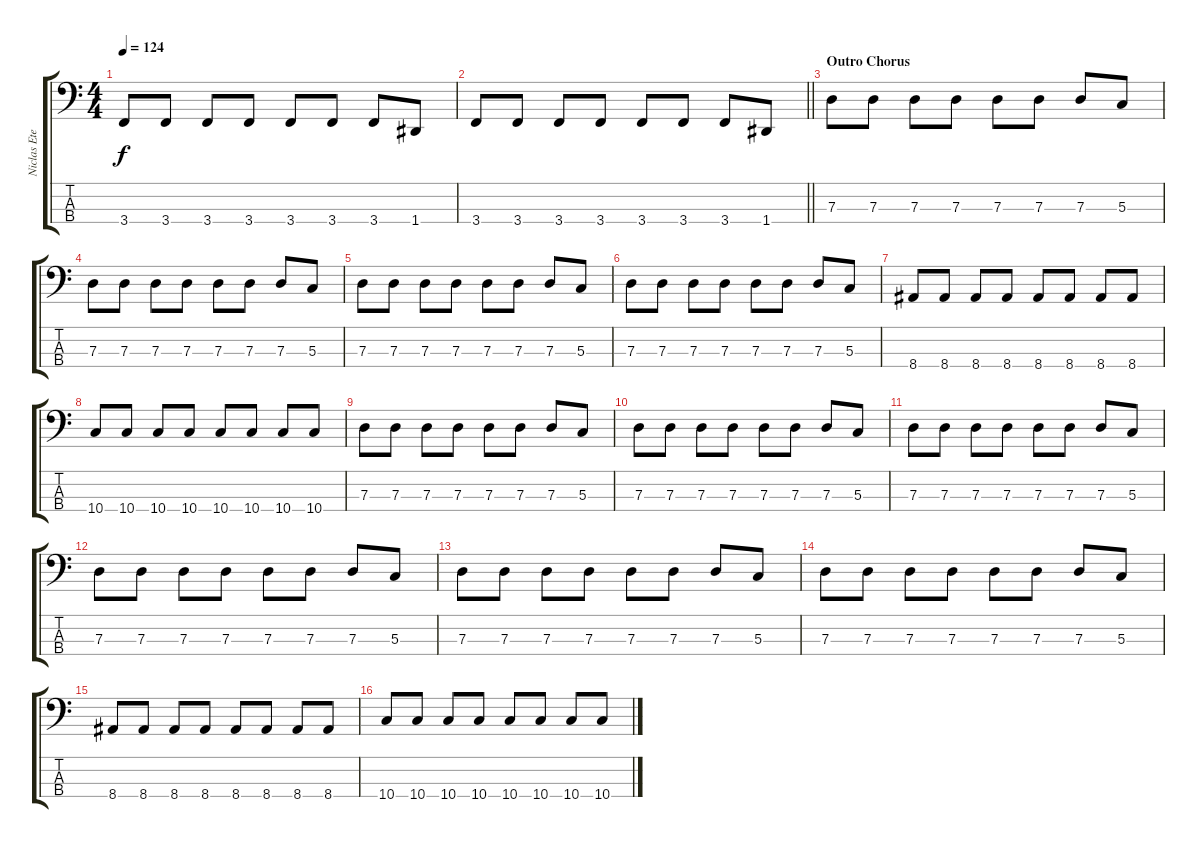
\track ("Niclas Etelävuori" "Niclas Ete") {instrument electricbasspick}
\staff {score tabs}
\tuning (F2 C2 G1 D1) {hide}
\ts (4 4)
\tempo 124
\clef f4
\ks c
3.4.8{dy f} 3.4.8 3.4.8 3.4.8 3.4.8 3.4.8 3.4.8 1.4.8 |
\barLineRight lightlight
3.4.8 3.4.8 3.4.8 3.4.8 3.4.8 3.4.8 3.4.8 1.4.8 |
\section ("" "Outro Chorus")
7.3.8 7.3.8 7.3.8 7.3.8 7.3.8 7.3.8 7.3.8 5.3.8 |
7.3.8 7.3.8 7.3.8 7.3.8 7.3.8 7.3.8 7.3.8 5.3.8 |
7.3.8 7.3.8 7.3.8 7.3.8 7.3.8 7.3.8 7.3.8 5.3.8 |
7.3.8 7.3.8 7.3.8 7.3.8 7.3.8 7.3.8 7.3.8 5.3.8 |
8.4.8 8.4.8 8.4.8 8.4.8 8.4.8 8.4.8 8.4.8 8.4.8 |
10.4.8 10.4.8 10.4.8 10.4.8 10.4.8 10.4.8 10.4.8 10.4.8 |
7.3.8 7.3.8 7.3.8 7.3.8 7.3.8 7.3.8 7.3.8 5.3.8 |
7.3.8 7.3.8 7.3.8 7.3.8 7.3.8 7.3.8 7.3.8 5.3.8 |
7.3.8 7.3.8 7.3.8 7.3.8 7.3.8 7.3.8 7.3.8 5.3.8 |
7.3.8 7.3.8 7.3.8 7.3.8 7.3.8 7.3.8 7.3.8 5.3.8 |
7.3.8 7.3.8 7.3.8 7.3.8 7.3.8 7.3.8 7.3.8 5.3.8 |
7.3.8 7.3.8 7.3.8 7.3.8 7.3.8 7.3.8 7.3.8 5.3.8 |
8.4.8 8.4.8 8.4.8 8.4.8 8.4.8 8.4.8 8.4.8 8.4.8 |
10.4.8 10.4.8 10.4.8 10.4.8 10.4.8 10.4.8 10.4.8 10.4.8
